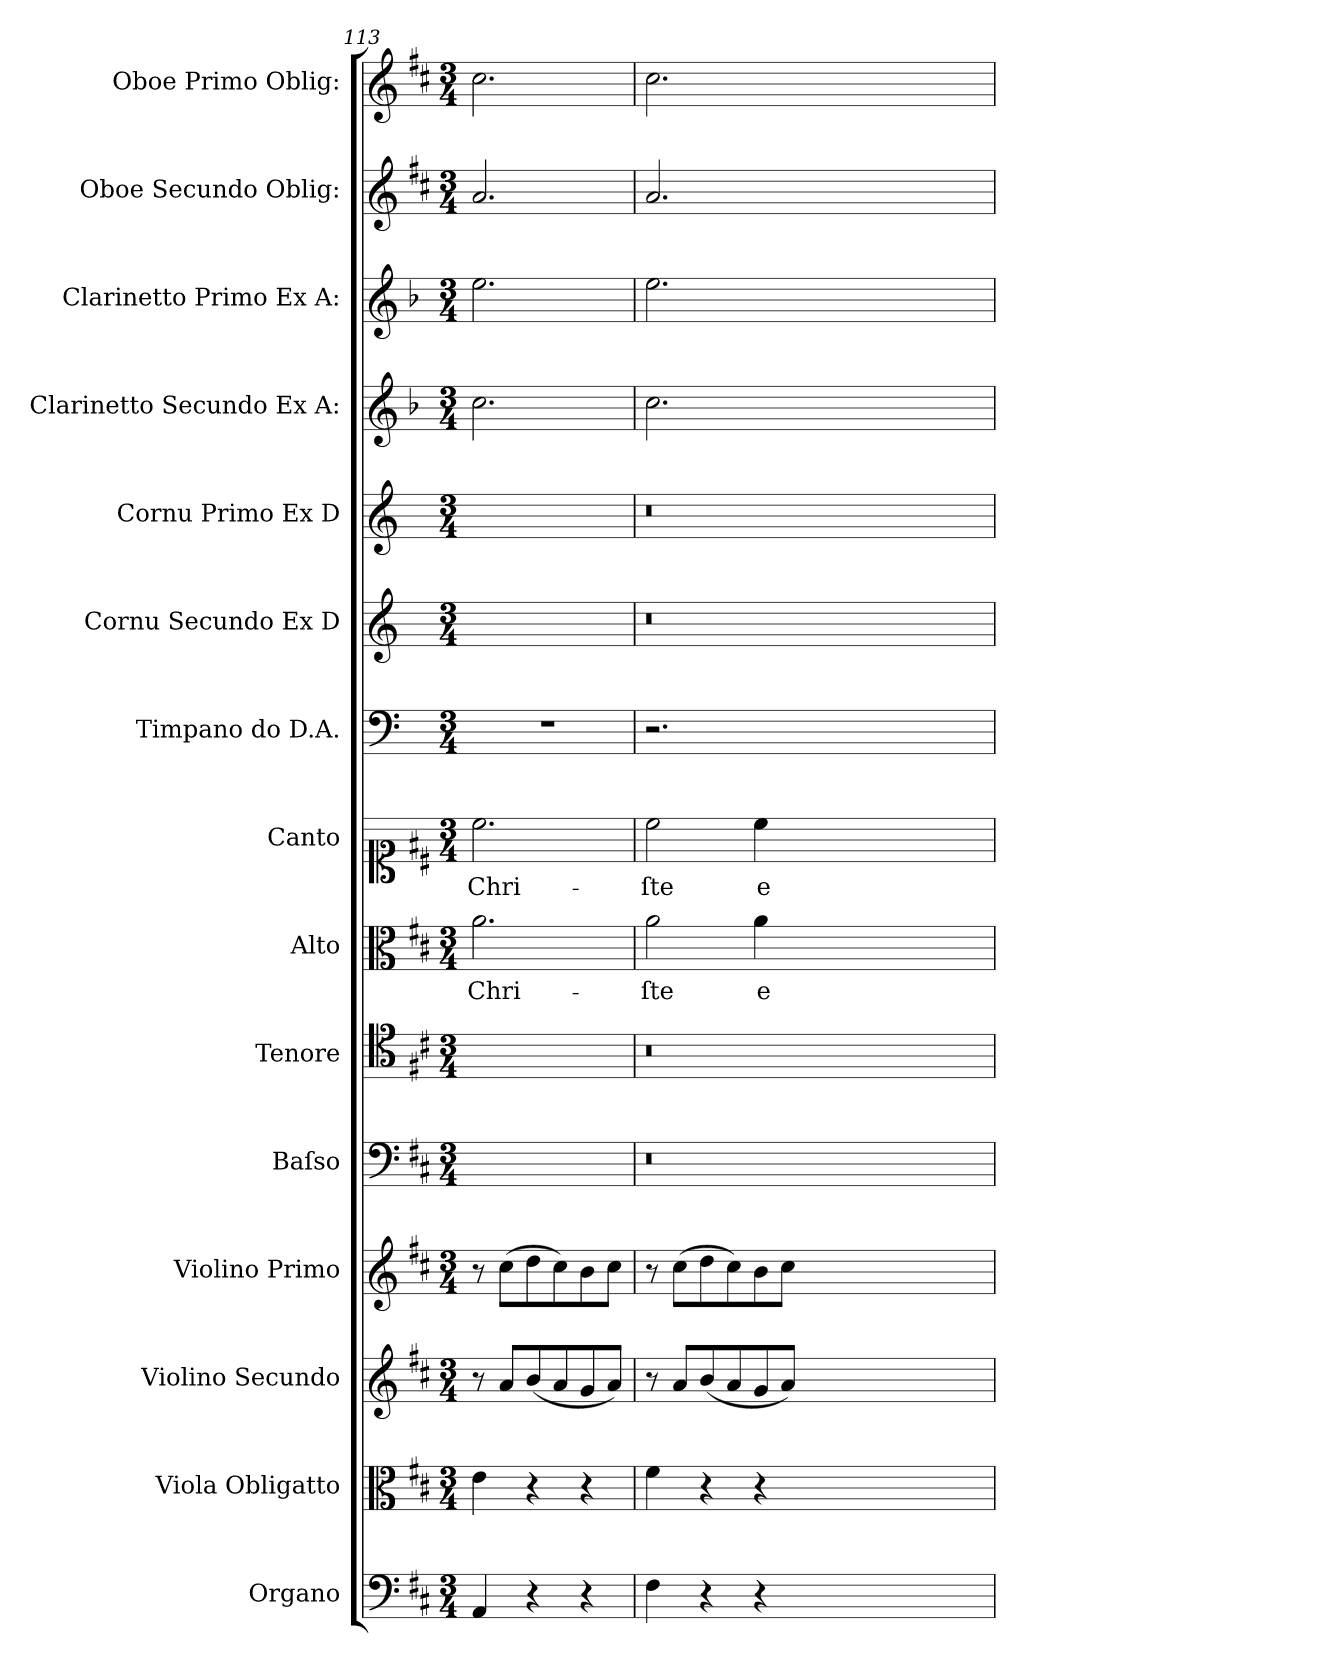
**kern	**kern	**kern	**kern	**kern	**kern	**kern	**text	**kern	**text	**kern	**kern	**kern	**kern	**kern	**kern	**kern
*part15	*part14	*part13	*part12	*part11	*part10	*part9	*part9	*part8	*part8	*part7	*part6	*part5	*part4	*part3	*part2	*part1
*staff15	*staff14	*staff13	*staff12	*staff11	*staff10	*staff9	*staff9	*staff8	*staff8	*staff7	*staff6	*staff5	*staff4	*staff3	*staff2	*staff1
*I"Organo	*I"Viola Obligatto	*I"Violino Secundo	*I"Violino Primo	*I"Baſso	*I"Tenore	*I"Alto	*	*I"Canto	*	*I"Timpano do D.A.	*I"Cornu Secundo Ex D	*I"Cornu Primo Ex D	*I"Clarinetto Secundo Ex A:	*I"Clarinetto Primo Ex A:	*I"Oboe Secundo Oblig:	*I"Oboe Primo Oblig:
*I'org	*I'vla obl	*I'vl 2	*I'vl 1	*I'B	*I'T	*I'A	*	*	*	*I'timp	*	*	*I'cl 2 in A	*I'cl 1 in A	*I'ob 2	*I'ob 1
*clefF4	*clefC3	*clefG2	*clefG2	*clefF4	*clefC4	*clefC3	*	*clefC1	*	*clefF4	*clefG2	*clefG2	*clefG2	*clefG2	*clefG2	*clefG2
*	*	*	*	*	*	*	*	*	*	*	*ITrd-1c-2	*ITrd-1c-2	*ITrd2c3	*ITrd2c3	*	*
*k[f#c#]	*k[f#c#]	*k[f#c#]	*k[f#c#]	*k[f#c#]	*k[f#c#]	*k[f#c#]	*	*k[f#c#]	*	*k[]	*k[f#c#]	*k[f#c#]	*k[f#c#]	*k[f#c#]	*k[f#c#]	*k[f#c#]
*M3/4	*M3/4	*M3/4	*M3/4	*M3/4	*M3/4	*M3/4	*	*M3/4	*	*M3/4	*M3/4	*M3/4	*M3/4	*M3/4	*M3/4	*M3/4
=113	=113	=113	=113	=113	=113	=113	=113	=113	=113	=113	=113	=113	=113	=113	=113	=113
!	!	!	!	!	!	!	!LO:LY:i	!	!LO:LY:i	!	!	!	!	!	!	!
4AA/	4e\	8r	8r	2.ryy	2.ryy	2.a\	Chri-	2.cc#\	Chri-	2.r	2.ryy	2.ryy	2.a\	2.cc#\	2.a/	2.cc#\
.	.	8a/L	(8cc#\L	.	.	.	.	.	.	.	.	.	.	.	.	.
4r	4r	(8b/	8dd\	.	.	.	.	.	.	.	.	.	.	.	.	.
.	.	8a/	8cc#\)	.	.	.	.	.	.	.	.	.	.	.	.	.
4r	4r	8g/	8b\	.	.	.	.	.	.	.	.	.	.	.	.	.
.	.	8a/J)	8cc#\J	.	.	.	.	.	.	.	.	.	.	.	.	.
=114	=114	=114	=114	=114	=114	=114	=114	=114	=114	=114	=114	=114	=114	=114	=114	=114
!	!	!	!	!	!	!	!LO:LY:i	!	!LO:LY:i	!	!	!	!	!	!	!
4F#\	4f#\	8r	8r	0.r	0.r	2a\	-ſte	2cc#\	-ſte	2.r	0.r	0.r	2.a\	2.cc#\	2.a/	2.cc#\
.	.	8a/L	(8cc#\L	.	.	.	.	.	.	.	.	.	.	.	.	.
4r	4r	(8b/	8dd\	.	.	.	.	.	.	.	.	.	.	.	.	.
.	.	8a/	8cc#\)	.	.	.	.	.	.	.	.	.	.	.	.	.
4r	4r	8g/	8b\	.	.	4a\	e-	4cc#\	e-	.	.	.	.	.	.	.
.	.	8a/J)	8cc#\J	.	.	.	.	.	.	.	.	.	.	.	.	.
0ryy	0ryy	0ryy	0ryy	.	.	0ryy	.	0ryy	.	0ryy	.	.	0ryy	0ryy	0ryy	0ryy
4ryy	4ryy	4ryy	4ryy	.	.	4ryy	.	4ryy	.	4ryy	.	.	4ryy	4ryy	4ryy	4ryy
=	=	=	=	=	=	=	=	=	=	=	=	=	=	=	=	=
*-	*-	*-	*-	*-	*-	*-	*-	*-	*-	*-	*-	*-	*-	*-	*-	*-
